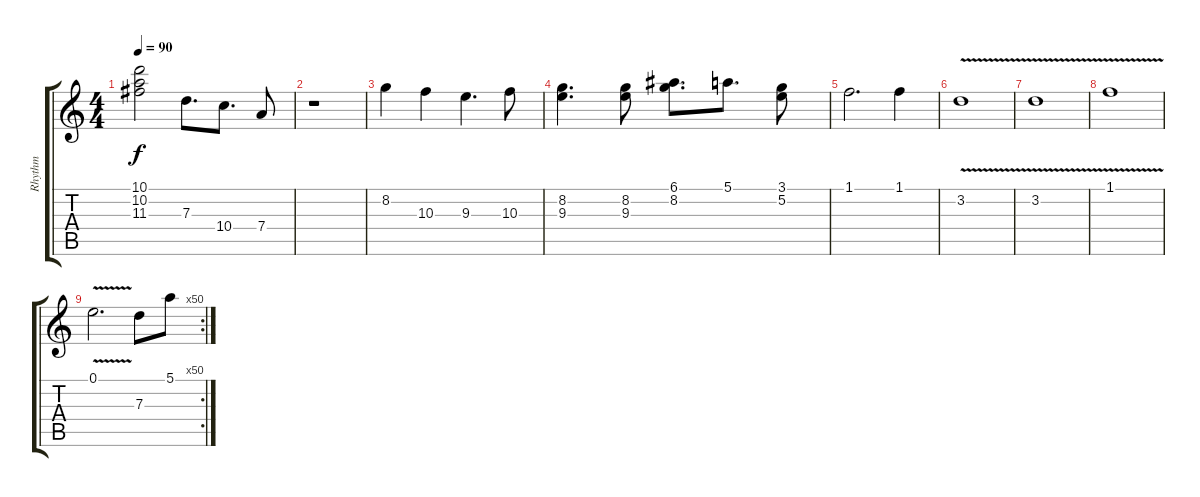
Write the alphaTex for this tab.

\track ("Rhythm" "Rhythm") {instrument acousticguitarsteel}
\staff {score tabs}
\tuning (E4 B3 G3 D3 A2 E2) {hide}
\ts (4 4)
\tempo 90
\clef g2
\ks c
(10.1 10.2 11.3).2{dy f} 7.3.8{d} 10.4.8{d} 7.4.8 |
r.1 |
8.2.4 10.3.4 9.3.4{d} 10.3.8 |
(8.2 9.3).4{d} (8.2 9.3).8 (6.1 8.2).8{d} 5.1.8{d} (3.1 5.2).8 |
1.1.2{d} 1.1.4 |
3.2{v}.1 |
3.2{v}.1 |
1.1{v}.1 |
\rc 50
0.1{v}.2{d} 7.3.8 5.1.8
